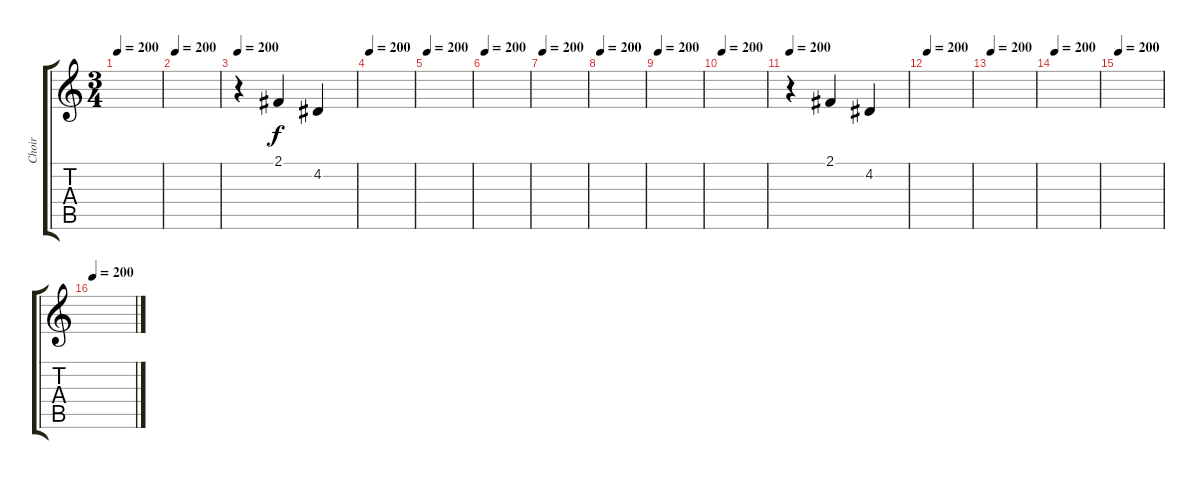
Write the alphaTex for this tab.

\track ("Choir" "Choir") {instrument choiraahs}
\staff {score tabs}
\tuning (E4 B3 G3 D3 A2 E2) {hide}
\ts (3 4)
\tempo 200
\clef g2
\ks c
|
\tempo 200
|
\tempo 200
r.4{balance 3 instrument synthvoice} 2.1.4 4.2.4 |
\tempo 200
|
\tempo 200
|
\tempo 200
|
\tempo 200
|
\tempo 200
|
\tempo 200
|
\tempo 200
|
\tempo 200
r.4{balance 3 instrument synthvoice} 2.1.4 4.2.4 |
\tempo 200
|
\tempo 200
|
\tempo 200
|
\tempo 200
|
\tempo 200
